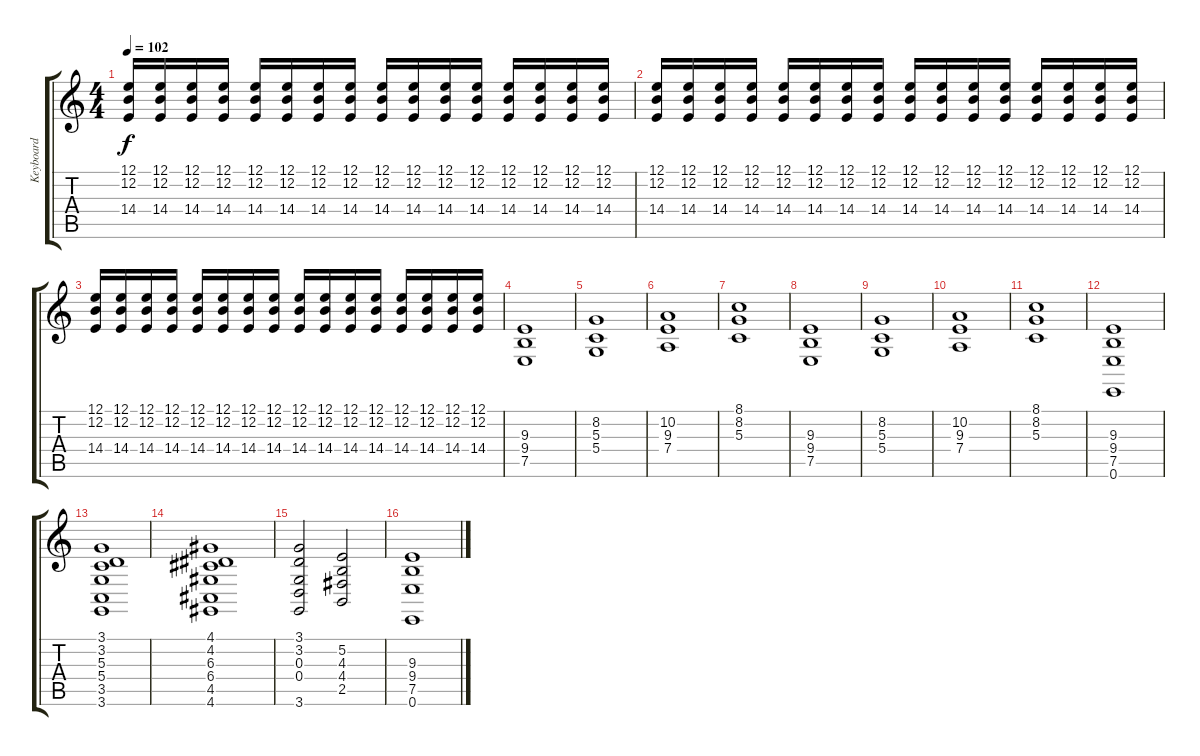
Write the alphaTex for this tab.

\track ("Keyboard" "Keyboard") {instrument lead2sawtooth}
\staff {score tabs}
\tuning (E4 B3 G3 D3 A2 E2) {hide}
\ts (4 4)
\tempo 102
\clef g2
\ks c
(12.1 12.2 14.4).16{dy f} (12.1 12.2 14.4).16 (12.1 12.2 14.4).16 (12.1 12.2 14.4).16 (12.1 12.2 14.4).16 (12.1 12.2 14.4).16 (12.1 12.2 14.4).16 (12.1 12.2 14.4).16 (12.1 12.2 14.4).16 (12.1 12.2 14.4).16 (12.1 12.2 14.4).16 (12.1 12.2 14.4).16 (12.1 12.2 14.4).16 (12.1 12.2 14.4).16 (12.1 12.2 14.4).16 (12.1 12.2 14.4).16 |
(12.1 12.2 14.4).16 (12.1 12.2 14.4).16 (12.1 12.2 14.4).16 (12.1 12.2 14.4).16 (12.1 12.2 14.4).16 (12.1 12.2 14.4).16 (12.1 12.2 14.4).16 (12.1 12.2 14.4).16 (12.1 12.2 14.4).16 (12.1 12.2 14.4).16 (12.1 12.2 14.4).16 (12.1 12.2 14.4).16 (12.1 12.2 14.4).16 (12.1 12.2 14.4).16 (12.1 12.2 14.4).16 (12.1 12.2 14.4).16 |
(12.1 12.2 14.4).16 (12.1 12.2 14.4).16 (12.1 12.2 14.4).16 (12.1 12.2 14.4).16 (12.1 12.2 14.4).16 (12.1 12.2 14.4).16 (12.1 12.2 14.4).16 (12.1 12.2 14.4).16 (12.1 12.2 14.4).16 (12.1 12.2 14.4).16 (12.1 12.2 14.4).16 (12.1 12.2 14.4).16 (12.1 12.2 14.4).16 (12.1 12.2 14.4).16 (12.1 12.2 14.4).16 (12.1 12.2 14.4).16 |
(9.3 9.4 7.5).1 |
(8.2 5.3 5.4).1 |
(10.2 9.3 7.4).1 |
(8.1 8.2 5.3).1 |
(9.3 9.4 7.5).1 |
(8.2 5.3 5.4).1 |
(10.2 9.3 7.4).1 |
(8.1 8.2 5.3).1 |
(9.3 9.4 7.5 0.6).1 |
(3.1 3.2 5.3 5.4 3.5 3.6).1 |
(4.1 4.2 6.3 6.4 4.5 4.6).1 |
(3.1 3.2 0.3 0.4 3.6).2 (5.2 4.3 4.4 2.5).2 |
(9.3 9.4 7.5 0.6).1
